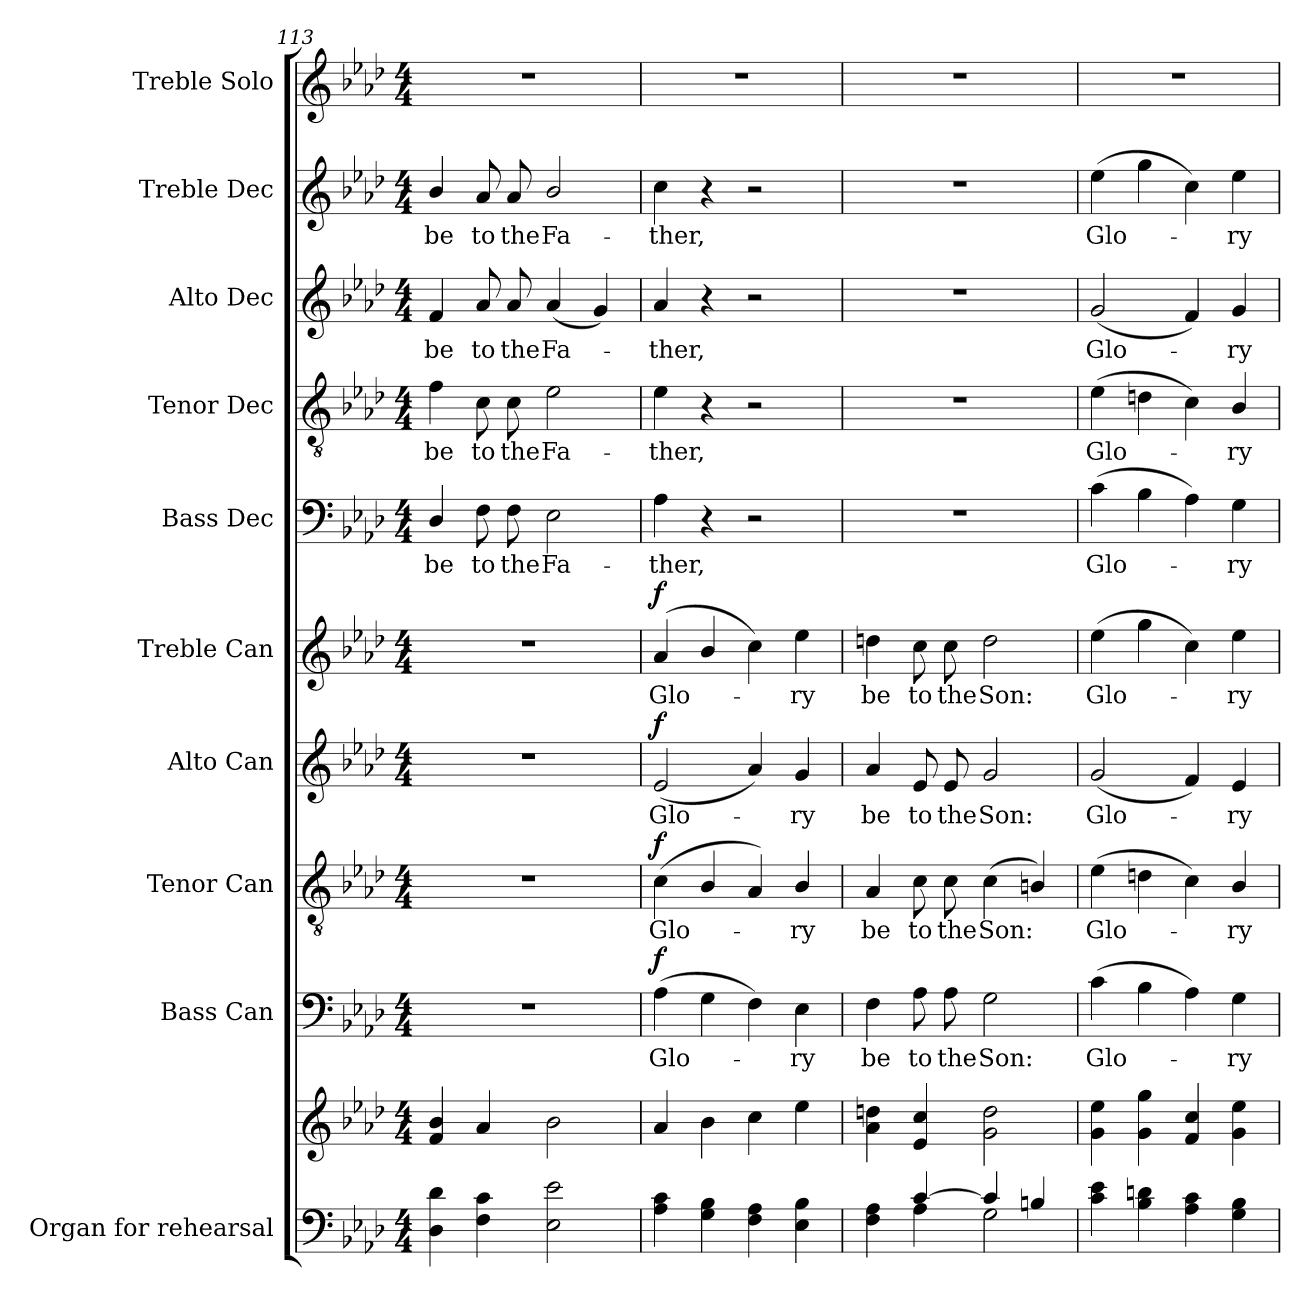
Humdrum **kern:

**kern	**kern	**kern	**text	**dynam	**kern	**text	**dynam	**kern	**text	**dynam	**kern	**text	**dynam	**kern	**text	**kern	**text	**kern	**text	**kern	**text	**kern
*part10	*part10	*part9	*part9	*part9	*part8	*part8	*part8	*part7	*part7	*part7	*part6	*part6	*part6	*part5	*part5	*part4	*part4	*part3	*part3	*part2	*part2	*part1
*staff11	*staff10	*staff9	*staff9	*staff9	*staff8	*staff8	*staff8	*staff7	*staff7	*staff7	*staff6	*staff6	*staff6	*staff5	*staff5	*staff4	*staff4	*staff3	*staff3	*staff2	*staff2	*staff1
*I"Organ for  rehearsal	*	*I"Bass Can	*	*	*I"Tenor Can	*	*	*I"Alto Can	*	*	*I"Treble Can	*	*	*I"Bass Dec	*	*I"Tenor Dec	*	*I"Alto Dec	*	*I"Treble Dec	*	*I"Treble Solo
*I'Org.	*	*I'B.	*	*	*I'T.	*	*	*I'A.	*	*	*I'Tr.	*	*	*I'B.	*	*I'T.	*	*I'A.	*	*I'Tr.	*	*I'Tr. Solo
*clefF4	*clefG2	*clefF4	*	*	*clefGv2	*	*	*clefG2	*	*	*clefG2	*	*	*clefF4	*	*clefGv2	*	*clefG2	*	*clefG2	*	*clefG2
*	*	*	*	*	*ITrd7c12	*	*	*	*	*	*	*	*	*	*	*ITrd7c12	*	*	*	*	*	*
*k[b-e-a-d-]	*k[b-e-a-d-]	*k[b-e-a-d-]	*	*	*k[b-e-a-d-]	*	*	*k[b-e-a-d-]	*	*	*k[b-e-a-d-]	*	*	*k[b-e-a-d-]	*	*k[b-e-a-d-]	*	*k[b-e-a-d-]	*	*k[b-e-a-d-]	*	*k[b-e-a-d-]
*A-:	*A-:	*A-:	*	*	*A-:	*	*	*A-:	*	*	*A-:	*	*	*A-:	*	*A-:	*	*A-:	*	*A-:	*	*A-:
*M4/4	*M4/4	*M4/4	*	*	*M4/4	*	*	*M4/4	*	*	*M4/4	*	*	*M4/4	*	*M4/4	*	*M4/4	*	*M4/4	*	*M4/4
=113	=113	=113	=113	=113	=113	=113	=113	=113	=113	=113	=113	=113	=113	=113	=113	=113	=113	=113	=113	=113	=113	=113
!	!	!	!	!	!	!	!	!	!	!	!	!	!	!	!LO:LY:b:color=#000000	!	!	!	!	!	!	!
!	!	!	!	!	!	!	!	!	!	!	!	!	!	!	!	!	!LO:LY:b:color=#000000	!	!	!	!	!
!	!	!	!	!	!	!	!	!	!	!	!	!	!	!	!	!	!	!	!LO:LY:b:color=#000000	!	!	!
!	!	!	!	!	!	!	!	!	!	!	!	!	!	!	!	!	!	!	!	!	!LO:LY:b:color=#000000	!
4D-i\ 4d-i	4fi/ 4b-i	1r	.	.	1r	.	.	1r	.	.	1r	.	.	4D-i/	be	4Fi\	be	4fi/	be	4b-i/	be	1r
!	!	!	!	!	!	!	!	!	!	!	!	!	!	!	!LO:LY:b:color=#000000	!	!	!	!	!	!	!
!	!	!	!	!	!	!	!	!	!	!	!	!	!	!	!	!	!LO:LY:b:color=#000000	!	!	!	!	!
!	!	!	!	!	!	!	!	!	!	!	!	!	!	!	!	!	!	!	!LO:LY:b:color=#000000	!	!	!
!	!	!	!	!	!	!	!	!	!	!	!	!	!	!	!	!	!	!	!	!	!LO:LY:b:color=#000000	!
4Fi\ 4ci	4a-i/	.	.	.	.	.	.	.	.	.	.	.	.	8Fi\	to	8Ci\	to	8a-i/	to	8a-i/	to	.
!	!	!	!	!	!	!	!	!	!	!	!	!	!	!	!LO:LY:b:color=#000000	!	!	!	!	!	!	!
!	!	!	!	!	!	!	!	!	!	!	!	!	!	!	!	!	!LO:LY:b:color=#000000	!	!	!	!	!
!	!	!	!	!	!	!	!	!	!	!	!	!	!	!	!	!	!	!	!LO:LY:b:color=#000000	!	!	!
!	!	!	!	!	!	!	!	!	!	!	!	!	!	!	!	!	!	!	!	!	!LO:LY:b:color=#000000	!
.	.	.	.	.	.	.	.	.	.	.	.	.	.	8Fi\	the	8Ci\	the	8a-i/	the	8a-i/	the	.
!	!	!	!	!	!	!	!	!	!	!	!	!	!	!	!LO:LY:b:color=#000000	!	!	!	!	!	!	!
!	!	!	!	!	!	!	!	!	!	!	!	!	!	!	!	!	!LO:LY:b:color=#000000	!	!	!	!	!
!	!	!	!	!	!	!	!	!	!	!	!	!	!	!	!	!	!	!	!LO:LY:b:color=#000000	!	!	!
!	!	!	!	!	!	!	!	!	!	!	!	!	!	!	!	!	!	!	!	!	!LO:LY:b:color=#000000	!
2E-i\ 2e-i	2b-i\	.	.	.	.	.	.	.	.	.	.	.	.	2E-i\	Fa-	2E-i\	Fa-	(4a-i/	Fa-	2b-i/	Fa-	.
.	.	.	.	.	.	.	.	.	.	.	.	.	.	.	.	.	.	4gi/)	.	.	.	.
=114	=114	=114	=114	=114	=114	=114	=114	=114	=114	=114	=114	=114	=114	=114	=114	=114	=114	=114	=114	=114	=114	=114
!	!	!	!LO:LY:b:color=#000000	!	!	!	!	!	!	!	!	!	!	!	!	!	!	!	!	!	!	!
!	!	!	!	!	!	!LO:LY:b:color=#000000	!	!	!	!	!	!	!	!	!	!	!	!	!	!	!	!
!	!	!	!	!	!	!	!	!	!LO:LY:b:color=#000000	!	!	!	!	!	!	!	!	!	!	!	!	!
!	!	!	!	!	!	!	!	!	!	!	!	!LO:LY:b:color=#000000	!	!	!	!	!	!	!	!	!	!
!	!	!	!	!	!	!	!	!	!	!	!	!	!	!	!LO:LY:b:color=#000000	!	!	!	!	!	!	!
!	!	!	!	!	!	!	!	!	!	!	!	!	!	!	!	!	!LO:LY:b:color=#000000	!	!	!	!	!
!	!	!	!	!	!	!	!	!	!	!	!	!	!	!	!	!	!	!	!LO:LY:b:color=#000000	!	!	!
!	!	!	!	!	!	!	!	!	!	!	!	!	!	!	!	!	!	!	!	!	!LO:LY:b:color=#000000	!
4A-i\ 4ci	4a-i/	(4A-i\	Glo-	f	(4Ci\	Glo-	f	(2e-i/	Glo-	f	(4a-i/	Glo-	f	4A-i\	-ther,	4E-i\	-ther,	4a-i/	-ther,	4cci\	-ther,	1r
4Gi\ 4B-i	4b-i\	4Gi\	.	.	4BB-i/	.	.	.	.	.	4b-i/	.	.	4r	.	4r	.	4r	.	4r	.	.
4Fi\ 4A-i	4cci\	4Fi\)	.	.	4AA-i/)	.	.	4a-i/)	.	.	4cci\)	.	.	2r	.	2r	.	2r	.	2r	.	.
!	!	!	!LO:LY:b:color=#000000	!	!	!	!	!	!	!	!	!	!	!	!	!	!	!	!	!	!	!
!	!	!	!	!	!	!LO:LY:b:color=#000000	!	!	!	!	!	!	!	!	!	!	!	!	!	!	!	!
!	!	!	!	!	!	!	!	!	!LO:LY:b:color=#000000	!	!	!	!	!	!	!	!	!	!	!	!	!
!	!	!	!	!	!	!	!	!	!	!	!	!LO:LY:b:color=#000000	!	!	!	!	!	!	!	!	!	!
4E-i\ 4B-i	4ee-i\	4E-i\	-ry	.	4BB-i/	-ry	.	4gi/	-ry	.	4ee-i\	-ry	.	.	.	.	.	.	.	.	.	.
!!LO:PB:g=z
=115	=115	=115	=115	=115	=115	=115	=115	=115	=115	=115	=115	=115	=115	=115	=115	=115	=115	=115	=115	=115	=115	=115
*^	*	*	*	*	*	*	*	*	*	*	*	*	*	*	*	*	*	*	*	*	*	*
!	!	!	!	!LO:LY:b:color=#000000	!	!	!	!	!	!	!	!	!	!	!	!	!	!	!	!	!	!	!
!	!	!	!	!	!	!	!LO:LY:b:color=#000000	!	!	!	!	!	!	!	!	!	!	!	!	!	!	!	!
!	!	!	!	!	!	!	!	!	!	!LO:LY:b:color=#000000	!	!	!	!	!	!	!	!	!	!	!	!	!
!	!	!	!	!	!	!	!	!	!	!	!	!	!LO:LY:b:color=#000000	!	!	!	!	!	!	!	!	!	!
4Fi\ 4A-i	4ryy	4a-i\ 4ddni	4Fi\	be	.	4AA-i/	be	.	4a-i/	be	.	4ddni\	be	.	1r	.	1r	.	1r	.	1r	.	1r
!	!	!	!	!LO:LY:b:color=#000000	!	!	!	!	!	!	!	!	!	!	!	!	!	!	!	!	!	!	!
!	!	!	!	!	!	!	!LO:LY:b:color=#000000	!	!	!	!	!	!	!	!	!	!	!	!	!	!	!	!
!	!	!	!	!	!	!	!	!	!	!LO:LY:b:color=#000000	!	!	!	!	!	!	!	!	!	!	!	!	!
!	!	!	!	!	!	!	!	!	!	!	!	!	!LO:LY:b:color=#000000	!	!	!	!	!	!	!	!	!	!
[4ci/	4A-i\	4e-i/ 4cci	8A-i\	to	.	8Ci\	to	.	8e-i/	to	.	8cci\	to	.	.	.	.	.	.	.	.	.	.
!	!	!	!	!LO:LY:b:color=#000000	!	!	!	!	!	!	!	!	!	!	!	!	!	!	!	!	!	!	!
!	!	!	!	!	!	!	!LO:LY:b:color=#000000	!	!	!	!	!	!	!	!	!	!	!	!	!	!	!	!
!	!	!	!	!	!	!	!	!	!	!LO:LY:b:color=#000000	!	!	!	!	!	!	!	!	!	!	!	!	!
!	!	!	!	!	!	!	!	!	!	!	!	!	!LO:LY:b:color=#000000	!	!	!	!	!	!	!	!	!	!
.	.	.	8A-i\	the	.	8Ci\	the	.	8e-i/	the	.	8cci\	the	.	.	.	.	.	.	.	.	.	.
!	!	!	!	!LO:LY:b:color=#000000	!	!	!	!	!	!	!	!	!	!	!	!	!	!	!	!	!	!	!
!	!	!	!	!	!	!	!LO:LY:b:color=#000000	!	!	!	!	!	!	!	!	!	!	!	!	!	!	!	!
!	!	!	!	!	!	!	!	!	!	!LO:LY:b:color=#000000	!	!	!	!	!	!	!	!	!	!	!	!	!
!	!	!	!	!	!	!	!	!	!	!	!	!	!LO:LY:b:color=#000000	!	!	!	!	!	!	!	!	!	!
4ci/]	2Gi\	2gi\ 2ddi	2Gi\	Son:	.	(4Ci\	Son:	.	2gi/	Son:	.	2ddi\	Son:	.	.	.	.	.	.	.	.	.	.
4Bni/	.	.	.	.	.	4BBni/)	.	.	.	.	.	.	.	.	.	.	.	.	.	.	.	.	.
*v	*v	*	*	*	*	*	*	*	*	*	*	*	*	*	*	*	*	*	*	*	*	*	*
=116	=116	=116	=116	=116	=116	=116	=116	=116	=116	=116	=116	=116	=116	=116	=116	=116	=116	=116	=116	=116	=116	=116
!	!	!	!LO:LY:b:color=#000000	!	!	!	!	!	!	!	!	!	!	!	!	!	!	!	!	!	!	!
!	!	!	!	!	!	!LO:LY:b:color=#000000	!	!	!	!	!	!	!	!	!	!	!	!	!	!	!	!
!	!	!	!	!	!	!	!	!	!LO:LY:b:color=#000000	!	!	!	!	!	!	!	!	!	!	!	!	!
!	!	!	!	!	!	!	!	!	!	!	!	!LO:LY:b:color=#000000	!	!	!	!	!	!	!	!	!	!
!	!	!	!	!	!	!	!	!	!	!	!	!	!	!	!LO:LY:b:color=#000000	!	!	!	!	!	!	!
!	!	!	!	!	!	!	!	!	!	!	!	!	!	!	!	!	!LO:LY:b:color=#000000	!	!	!	!	!
!	!	!	!	!	!	!	!	!	!	!	!	!	!	!	!	!	!	!	!LO:LY:b:color=#000000	!	!	!
!	!	!	!	!	!	!	!	!	!	!	!	!	!	!	!	!	!	!	!	!	!LO:LY:b:color=#000000	!
4ci\ 4e-i	4gi\ 4ee-i	(4ci\	Glo-	.	(4E-i\	Glo-	.	(2gi/	Glo-	.	(4ee-i\	Glo-	.	(4ci\	Glo-	(4E-i\	Glo-	(2gi/	Glo-	(4ee-i\	Glo-	1r
4B-i\ 4dni	4gi\ 4ggi	4B-i\	.	.	4Dni\	.	.	.	.	.	4ggi\	.	.	4B-i\	.	4Dni\	.	.	.	4ggi\	.	.
4A-i\ 4ci	4fi/ 4cci	4A-i\)	.	.	4Ci\)	.	.	4fi/)	.	.	4cci\)	.	.	4A-i\)	.	4Ci\)	.	4fi/)	.	4cci\)	.	.
!	!	!	!LO:LY:b:color=#000000	!	!	!	!	!	!	!	!	!	!	!	!	!	!	!	!	!	!	!
!	!	!	!	!	!	!LO:LY:b:color=#000000	!	!	!	!	!	!	!	!	!	!	!	!	!	!	!	!
!	!	!	!	!	!	!	!	!	!LO:LY:b:color=#000000	!	!	!	!	!	!	!	!	!	!	!	!	!
!	!	!	!	!	!	!	!	!	!	!	!	!LO:LY:b:color=#000000	!	!	!	!	!	!	!	!	!	!
!	!	!	!	!	!	!	!	!	!	!	!	!	!	!	!LO:LY:b:color=#000000	!	!	!	!	!	!	!
!	!	!	!	!	!	!	!	!	!	!	!	!	!	!	!	!	!LO:LY:b:color=#000000	!	!	!	!	!
!	!	!	!	!	!	!	!	!	!	!	!	!	!	!	!	!	!	!	!LO:LY:b:color=#000000	!	!	!
!	!	!	!	!	!	!	!	!	!	!	!	!	!	!	!	!	!	!	!	!	!LO:LY:b:color=#000000	!
4Gi\ 4B-i	4gi\ 4ee-i	4Gi\	-ry	.	4BB-i/	-ry	.	4e-i/	-ry	.	4ee-i\	-ry	.	4Gi\	-ry	4BB-i/	-ry	4gi/	-ry	4ee-i\	-ry	.
=	=	=	=	=	=	=	=	=	=	=	=	=	=	=	=	=	=	=	=	=	=	=
*-	*-	*-	*-	*-	*-	*-	*-	*-	*-	*-	*-	*-	*-	*-	*-	*-	*-	*-	*-	*-	*-	*-
